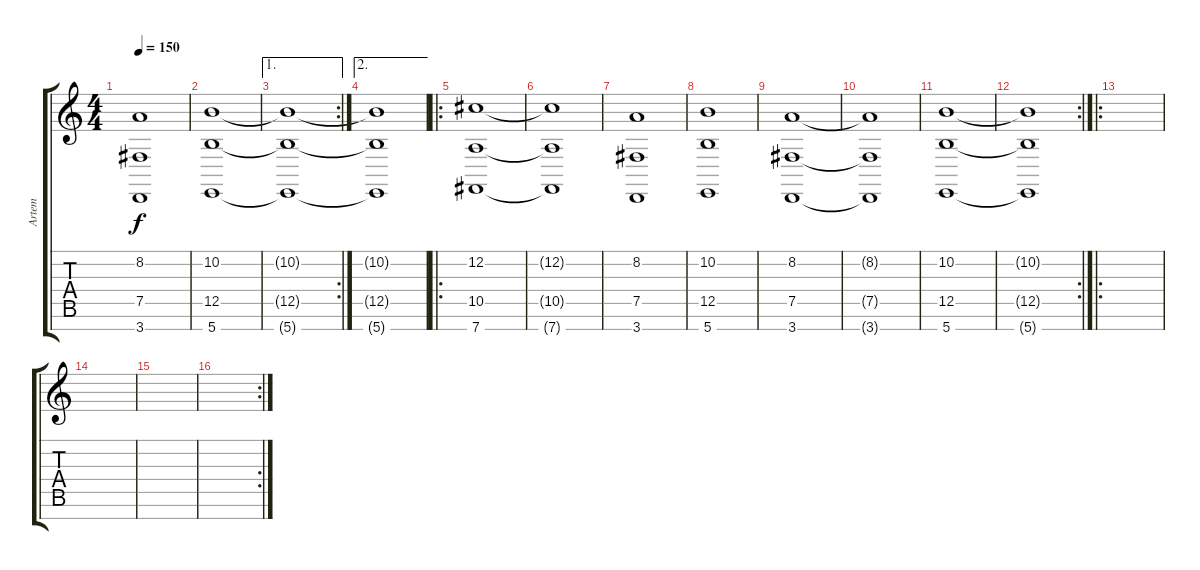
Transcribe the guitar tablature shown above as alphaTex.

\track ("Artem" "Artem") {instrument stringensemble1}
\staff {score tabs}
\tuning (Gb4 Db4 A3 E3 B2 Gb2 B1) {hide}
\ts (4 4)
\tempo 150
\clef g2
\ks c
(8.2{t} 7.5{t} 3.7{t}).1{dy f} |
(10.2 12.5 5.7).1 |
\ae 1
\rc 2
(10.2{t} 12.5{t} 5.7{t}).1 |
\ae 2
(10.2{t} 12.5{t} 5.7{t}).1 |
\ro
(12.2 10.5 7.7).1 |
(12.2{t} 10.5{t} 7.7{t}).1 |
(8.2 7.5 3.7).1 |
(10.2 12.5 5.7).1 |
(8.2 7.5 3.7).1 |
(8.2{t} 7.5{t} 3.7{t}).1 |
(10.2 12.5 5.7).1 |
\rc 2
(10.2{t} 12.5{t} 5.7{t}).1 |
\ro
|
|
|
\rc 2
